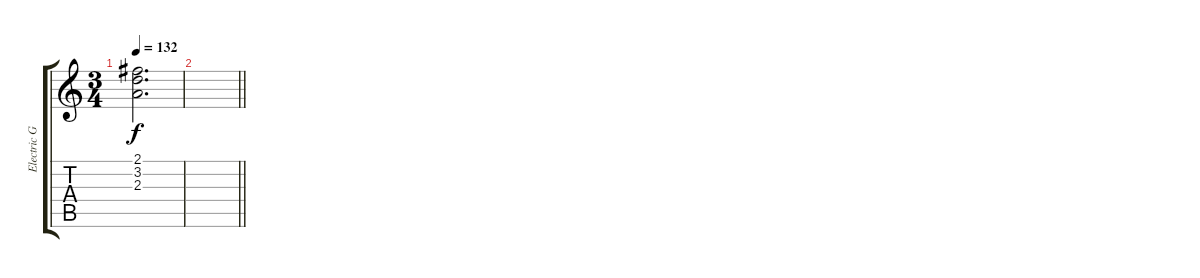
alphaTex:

\track ("Electric Guitar 1 (Gilmour)" "Electric G") {instrument electricguitarjazz}
\staff {score tabs}
\tuning (E4 B3 G3 D3 A2 E2) {hide}
\ts (3 4)
\tempo 132
\clef g2
\ks c
(2.1{t} 3.2{t} 2.3{t}).2{d dy f} |
\barLineRight lightlight
